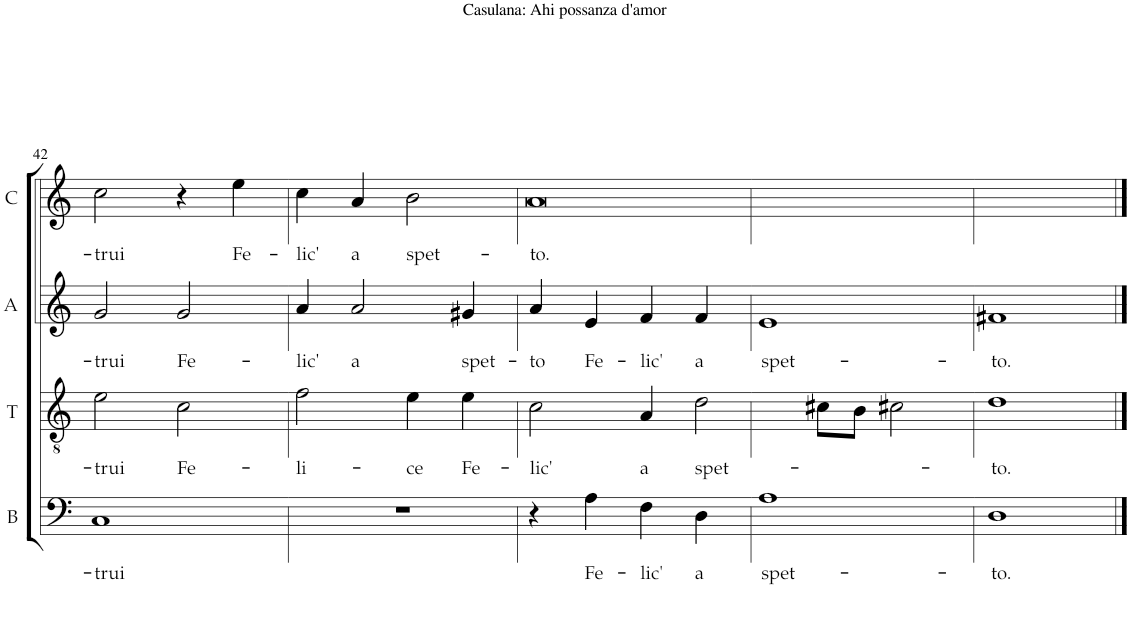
**kern	**text	**kern	**text	**kern	**text	**kern	**text
*part4	*part4	*part3	*part3	*part2	*part2	*part1	*part1
*staff4	*staff4	*staff3	*staff3	*staff2	*staff2	*staff1	*staff1
*I"Basso	*	*I"Tenore	*	*I"Alto	*	*I"Canto	*
*I'B	*	*I'T	*	*I'A	*	*I'C	*
!!LO:PB:g=z
*clefF4	*	*clefGv2	*	*clefG2	*	*clefG2	*
*k[]	*	*k[]	*	*k[]	*	*k[]	*
*M2/2	*	*M2/2	*	*M2/2	*	*M2/2	*
*met(c|)	*	*met(c|)	*	*met(c|)	*	*met(c|)	*
=42	=42	=42	=42	=42	=42	=42	=42
!	!LO:LY:b	!	!LO:LY:b	!	!LO:LY:b	!	!LO:LY:b
1C	-trui	2e\	-trui	2g/	-trui	2cc\	-trui
!	!	!	!LO:LY:b	!	!LO:LY:b	!	!
.	.	2c\	Fe-	2g/	Fe-	4r	.
!	!	!	!	!	!	!	!LO:LY:b
.	.	.	.	.	.	4ee\	Fe-
=43	=43	=43	=43	=43	=43	=43	=43
!	!	!	!LO:LY:b	!	!LO:LY:b	!	!LO:LY:b
1r	.	2f\	-li-	4a/	-lic'	4cc\	-lic'
!	!	!	!	!	!LO:LY:b	!	!LO:LY:b
.	.	.	.	2a/	a	4a/	a
!	!	!	!LO:LY:b	!	!	!	!LO:LY:b
.	.	4e\	-ce	.	.	2b\	spet-
!	!	!	!LO:LY:b	!	!LO:LY:b	!	!
.	.	4e\	Fe-	4g#X/	spet-	.	.
=44	=44	=44	=44	=44	=44	=44	=44
!	!	!	!LO:LY:b	!	!LO:LY:b	!	!LO:LY:b
4r	.	2c\	-lic'	4a/	-to	[1a	-to.
!	!LO:LY:b	!	!	!	!LO:LY:b	!	!
4A\	Fe-	.	.	4e/	Fe-	.	.
!	!LO:LY:b	!	!LO:LY:b	!	!LO:LY:b	!	!
4F\	-lic'	4A/	a	4f/	-lic'	.	.
!	!LO:LY:b	!	!LO:LY:b	!	!LO:LY:b	!	!
4D\	a	[4d\	spet-	4f/	a	.	.
=45	=45	=45	=45	=45	=45	=45	=45
!	!LO:LY:b	!	!	!	!LO:LY:b	!	!
1A	spet-	4d\]	.	1e	spet-	1a]	.
.	.	8c#X\L	.	.	.	.	.
.	.	8B\J	.	.	.	.	.
.	.	2c#X\	.	.	.	.	.
=46	=46	=46	=46	=46	=46	=46	=46
!	!LO:LY:b	!	!LO:LY:b	!	!LO:LY:b	!	!
1D	-to.	1d	-to.	1f#X	-to.	1a	.
==	==	==	==	==	==	==	==
*-	*-	*-	*-	*-	*-	*-	*-
